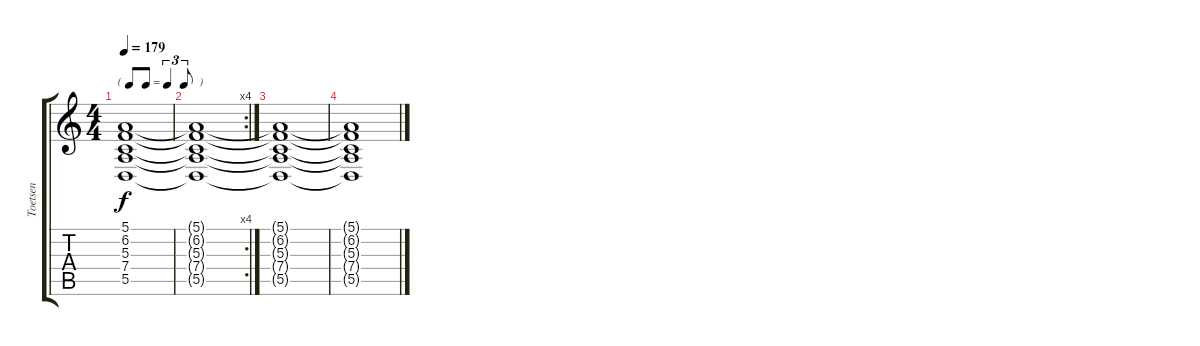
\track ("Toetsen" "Toetsen") {instrument synthstrings1}
\staff {score tabs}
\tuning (E4 B3 G3 D3 A2 E2) {hide}
\ts (4 4)
\tf triplet8th
\tempo 179
\clef g2
\ks c
(5.1{t} 6.2{t} 5.3{t} 7.4{t} 5.5{t}).1{dy f} |
\rc 4
(5.1{t} 6.2{t} 5.3{t} 7.4{t} 5.5{t}).1 |
(5.1{t} 6.2{t} 5.3{t} 7.4{t} 5.5{t}).1 |
(5.1{t} 6.2{t} 5.3{t} 7.4{t} 5.5{t}).1
